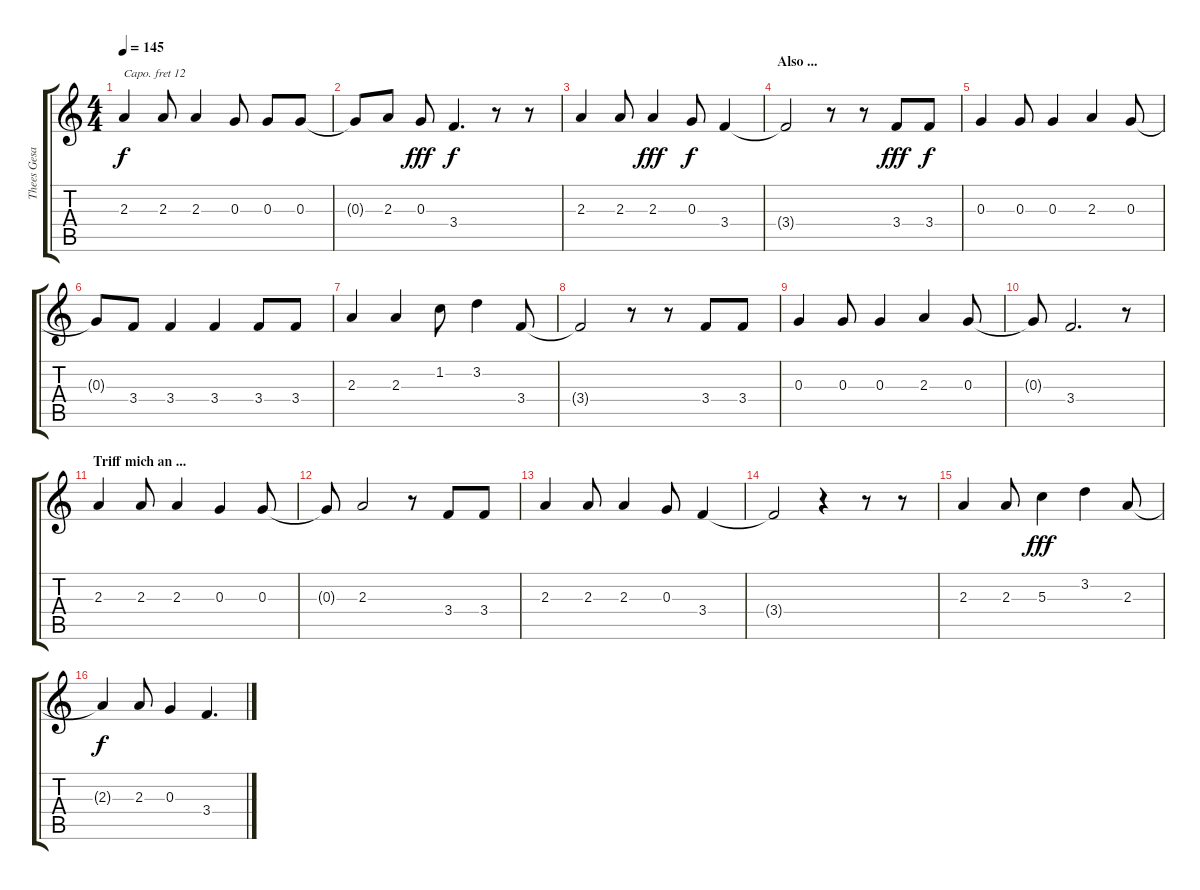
\track ("Thees Gesang" "Thees Gesa") {instrument panflute}
\staff {score tabs}
\capo 12
\tuning (E4 B3 G3 D3 A2 E2) {hide}
\ts (4 4)
\tempo 145
\clef g2
\ks c
2.3.4{dy f} 2.3.8 2.3.4 0.3.8 0.3.8 0.3.8 |
0.3{t}.8 2.3.8 0.3.8{dy fff} 3.4.4{d dy f} r.8 r.8 |
2.3.4 2.3.8 2.3.4{dy fff} 0.3.8{dy f} 3.4.4 |
\section ("" "Also ...")
3.4{t}.2 r.8 r.8 3.4.8{dy fff} 3.4.8{dy f} |
0.3.4 0.3.8 0.3.4 2.3.4 0.3.8 |
0.3{t}.8 3.4.8 3.4.4 3.4.4 3.4.8 3.4.8 |
2.3.4 2.3.4 1.2.8 3.2.4 3.4.8 |
3.4{t}.2 r.8 r.8 3.4.8 3.4.8 |
0.3.4 0.3.8 0.3.4 2.3.4 0.3.8 |
0.3{t}.8 3.4.2{d} r.8 |
\section ("" "Triff mich an ...")
2.3.4 2.3.8 2.3.4 0.3.4 0.3.8 |
0.3{t}.8 2.3.2 r.8 3.4.8 3.4.8 |
2.3.4 2.3.8 2.3.4 0.3.8 3.4.4 |
3.4{t}.2 r.4 r.8 r.8 |
2.3.4 2.3.8 5.3.4{dy fff} 3.2.4 2.3.8 |
2.3{t}.4{dy f} 2.3.8 0.3.4 3.4.4{d}
